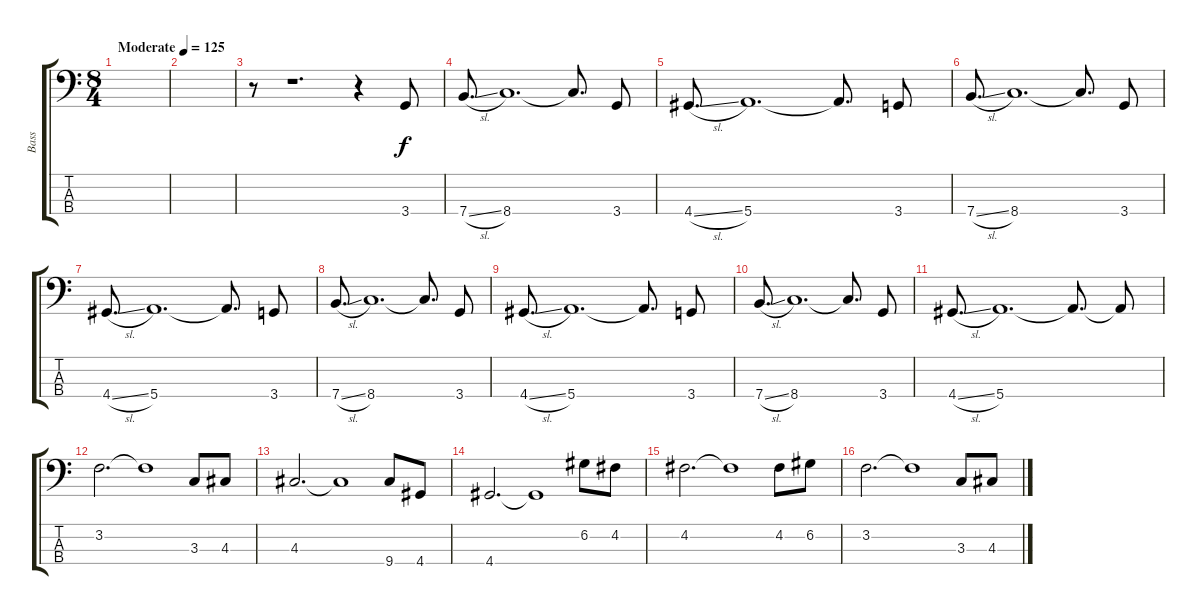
\track ("Bass" "Bass") {instrument electricbassfinger}
\staff {score tabs}
\tuning (G2 D2 A1 E1) {hide}
\ts (8 4)
\tempo (125 "Moderate")
\clef f4
\ks c
|
|
r.8 r.1{d} r.4 3.4.8 |
7.4{sl}.8{d} 8.4.1{d} 8.4{t}.8{d} 3.4.8 |
4.4{sl}.8{d} 5.4.1{d} 5.4{t}.8{d} 3.4.8 |
7.4{sl}.8{d} 8.4.1{d} 8.4{t}.8{d} 3.4.8 |
4.4{sl}.8{d} 5.4.1{d} 5.4{t}.8{d} 3.4.8 |
7.4{sl}.8{d} 8.4.1{d} 8.4{t}.8{d} 3.4.8 |
4.4{sl}.8{d} 5.4.1{d} 5.4{t}.8{d} 3.4.8 |
7.4{sl}.8{d} 8.4.1{d} 8.4{t}.8{d} 3.4.8 |
4.4{sl}.8{d} 5.4.1{d} 5.4{t}.8{d} 5.4{t}.8 |
3.2.2{d} 3.2{t}.1 3.3.8 4.3.8 |
4.3.2{d} 4.3{t}.1 9.4.8 4.4.8 |
4.4.2{d} 4.4{t}.1 6.2.8 4.2.8 |
4.2.2{d} 4.2{t}.1 4.2.8 6.2.8 |
3.2.2{d} 3.2{t}.1 3.3.8 4.3.8
